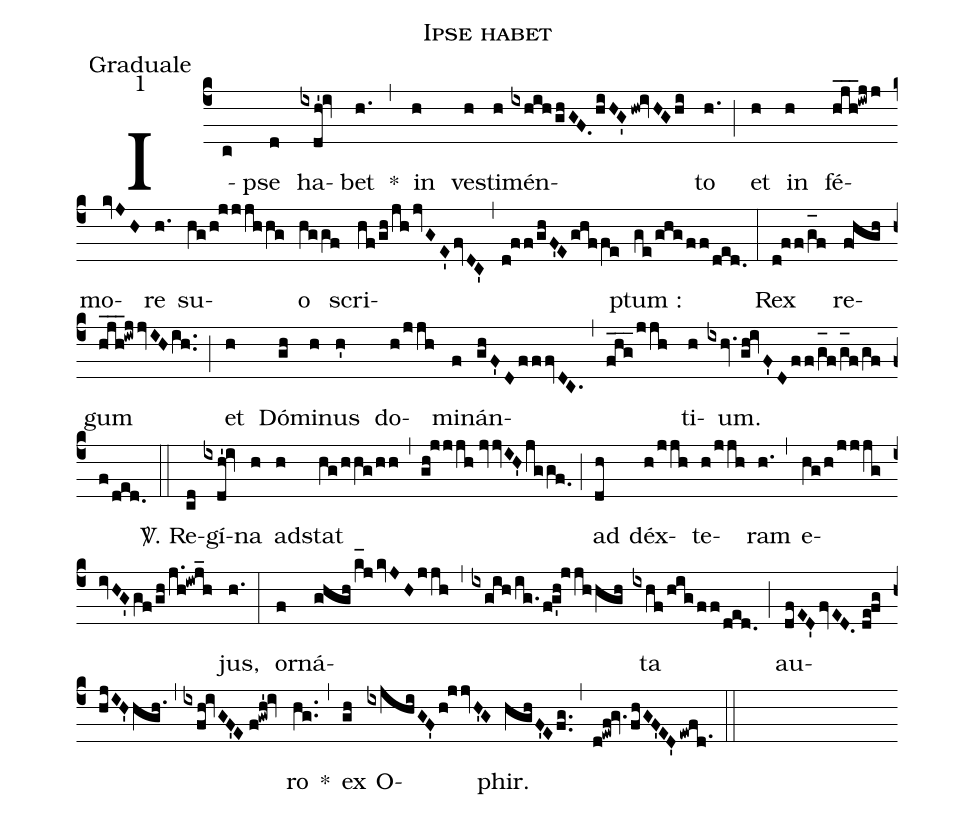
name:Ipse habet;
office-part:Graduale;
mode:1;
%%
(c4) I(c)pse(d) ha(ixdh'!iv)bet(h.) *(,) in(h) ve(h)sti(h)mén(ixhihghGF.hiHG'hw!ivHGhi)to(h.) (;) et(h) in(h) fé(hjh___!iwjj)mo(kvJH)re(h.) su(hg/h!jjjhhg)o(hggf) scri(hf/gh/jhjvGE'fvDC',d!ff/ghF'Eghffe)ptum :(ge/ghgff/ded.) (:) Rex(d!ff/g_[oh:h]f) re(f!hgh)gum(hjh___!iwjjvIHih..) (;) et(h) Dó(gh)mi(h)nus(h') do(h/jjh)mi(f)nán(ghF'DfffvDC.)(,)(fhg___/jjh)ti(h)um.(ixhv.gh!ivF'Dff/g_[oh:h]f/g_[oh:h]f/gff/ded.) (::) <sp>V/</sp>. Re(cd)gí(ixdh'!iv)na(h) ad(h)stat(hg/hhg/hh) (,) (gh!jjjh//jvvIH'jggf.0) (;) ad(dh) déx(h/jjh)te(h/jjh)ram(h.) (,) e(hg/h/jjjg//ivHG'/!gf/gh/j.h!iwj_h)jus,(h.) (:) or(f)ná(ghghk_[hl:1]jkvJHjjh)(,)(ixgih/ig.fg'h!jjhhgh)ta(ixhf/higff/ded.) (;) au(dfED'fvED.//de!fg/hjIH'hgh.)(,)(ixfh!ivGF'E//f!gwh'!iv)ro(hg..) *(,) ex(gh) O(ixjhiGF'h!jjvH'G)phir.(hghF'Efg..) (,) (d!ewf!gv.fhGF'ED'ewfd.1) (::)
